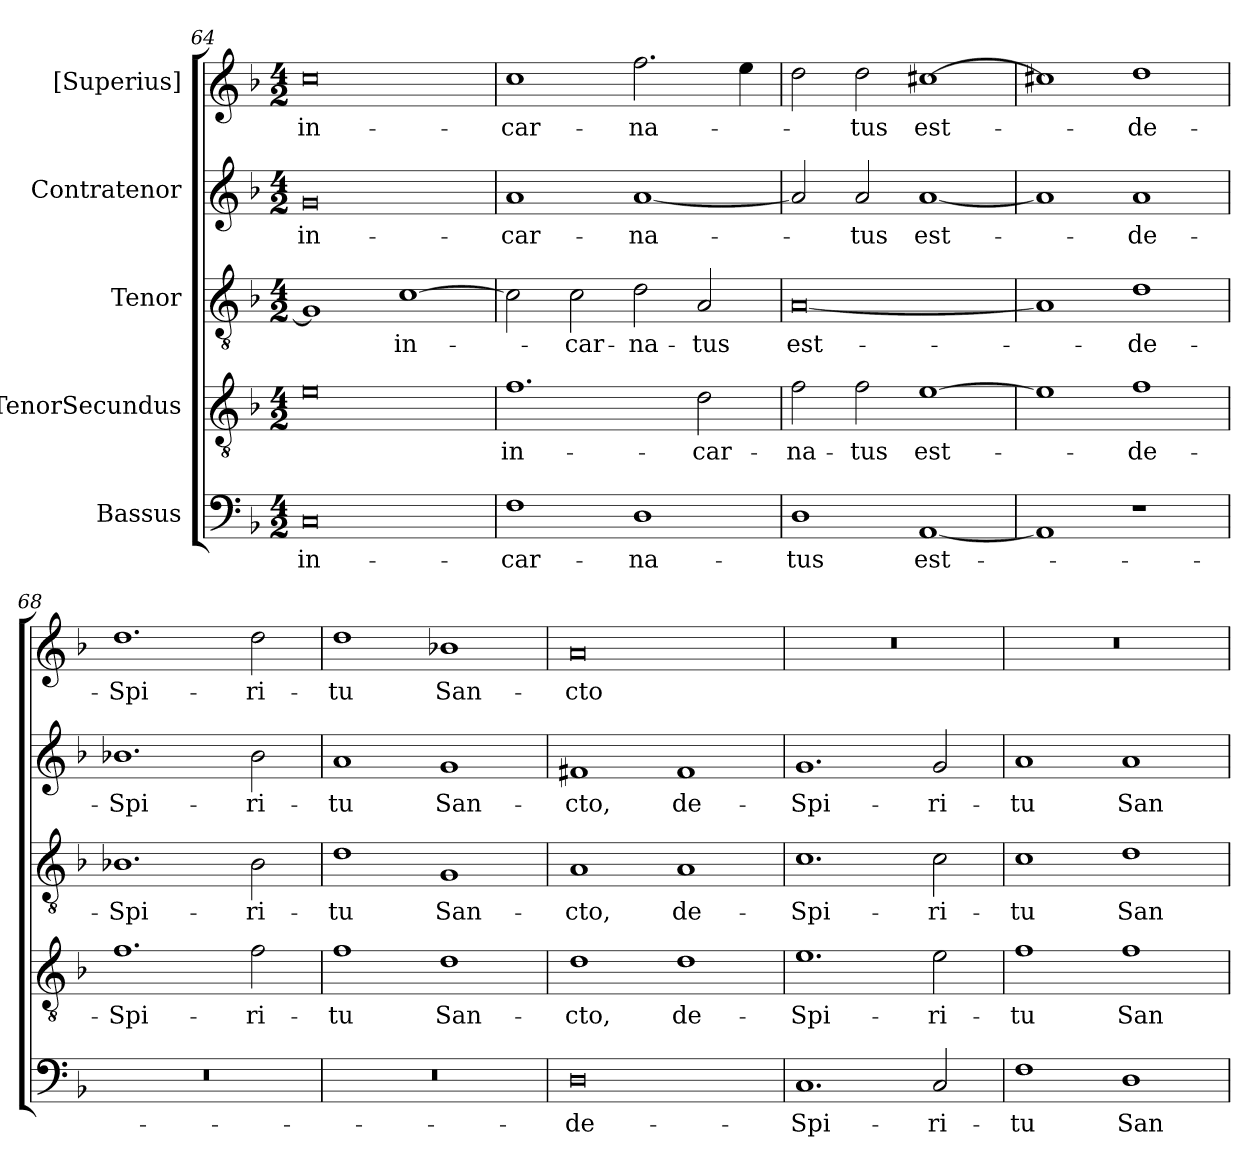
**kern	**text	**kern	**text	**kern	**text	**kern	**text	**kern	**text
*part5	*part5	*part4	*part4	*part3	*part3	*part2	*part2	*part1	*part1
*staff5	*staff5	*staff4	*staff4	*staff3	*staff3	*staff2	*staff2	*staff1	*staff1
*I"Bassus	*	*I"TenorSecundus	*	*I"Tenor	*	*I"Contratenor	*	*I"[Superius]	*
*clefF4	*	*clefGv2	*	*clefGv2	*	*clefG2	*	*clefG2	*
*k[b-]	*	*k[b-]	*	*k[b-]	*	*k[b-]	*	*k[b-]	*
*M4/2	*	*M4/2	*	*M4/2	*	*M4/2	*	*M4/2	*
=64	=64	=64	=64	=64	=64	=64	=64	=64	=64
0C/	in-	0e\	.	1G/]	.	0g/	in-	0cc\	in-
.	.	.	.	[1c\	in-	.	.	.	.
=65	=65	=65	=65	=65	=65	=65	=65	=65	=65
1F\	-car-	1.f\	in-	2c\]	.	1a/	-car-	1cc\	-car-
.	.	.	.	2c\	-car-	.	.	.	.
1D\	-na-	.	.	2d\	-na-	[1a/	-na-	2.ff\	-na-
.	.	2d\	-car-	2A/	-tus	.	.	.	.
.	.	.	.	.	.	.	.	4ee\	.
=66	=66	=66	=66	=66	=66	=66	=66	=66	=66
1D\	-tus	2f\	-na-	[0A/	est-	2a/]	.	2dd\	.
.	.	2f\	-tus	.	.	2a/	-tus	2dd\	-tus
[1AA/	est-	[1e\	est-	.	.	[1a/	est-	[1cc#X\	est-
=67	=67	=67	=67	=67	=67	=67	=67	=67	=67
1AA/]	.	1e\]	.	1A/]	.	1a/]	.	1cc#X\]	.
1r	.	1f\	de-	1d\	de-	1a/	de-	1dd\	de-
=68	=68	=68	=68	=68	=68	=68	=68	=68	=68
0r	.	1.f\	Spi-	1.B-X\	Spi-	1.b-X\	Spi-	1.dd\	Spi-
.	.	2f\	-ri-	2B-\	-ri-	2b-\	-ri-	2dd\	-ri-
=69	=69	=69	=69	=69	=69	=69	=69	=69	=69
0r	.	1f\	-tu	1d\	-tu	1a/	-tu	1dd\	-tu
.	.	1d\	San-	1G/	San-	1g/	San-	1b-X\	San-
=70	=70	=70	=70	=70	=70	=70	=70	=70	=70
0D\	de-	1d\	-cto,	1A/	-cto,	1f#X/	-cto,	0a/	-cto
.	.	1d\	de-	1A/	de-	1f#/	de-	.	.
=71	=71	=71	=71	=71	=71	=71	=71	=71	=71
1.C/	Spi-	1.e\	Spi-	1.c\	Spi-	1.g/	Spi-	0r	.
2C/	-ri-	2e\	-ri-	2c\	-ri-	2g/	-ri-	.	.
=72	=72	=72	=72	=72	=72	=72	=72	=72	=72
1F\	-tu	1f\	-tu	1c\	-tu	1a/	-tu	0r	.
1D\	San-	1f\	San-	1d\	San-	1a/	San-	.	.
=	=	=	=	=	=	=	=	=	=
*-	*-	*-	*-	*-	*-	*-	*-	*-	*-
